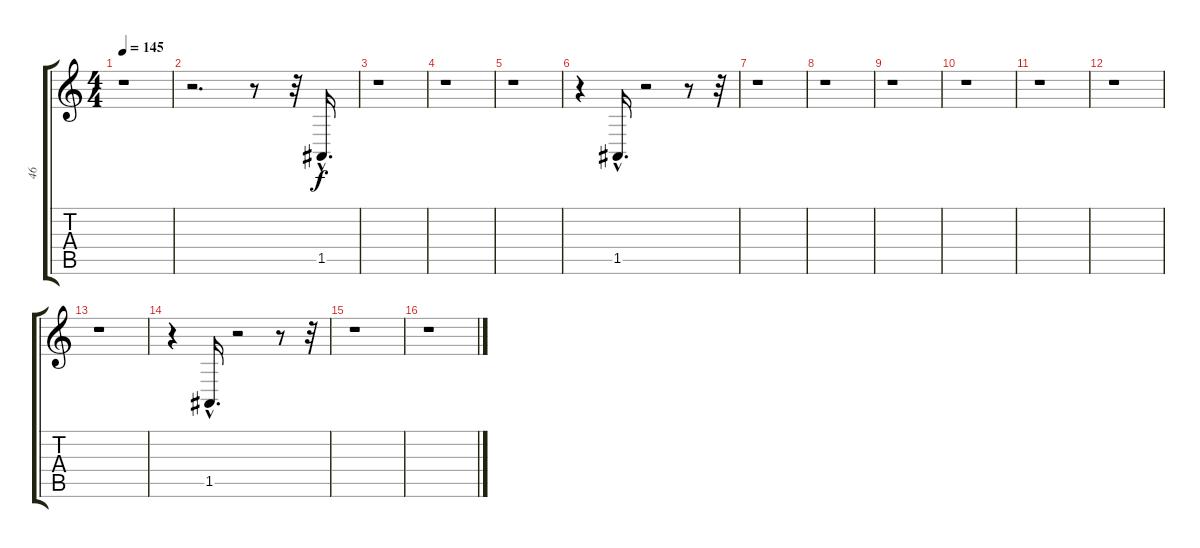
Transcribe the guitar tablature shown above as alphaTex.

\track ("46" "46") {instrument voiceoohs}
\staff {score tabs}
\tuning (E4 B3 G3 D3 A2 E2) {hide}
\ts (4 4)
\tempo 145
\clef g2
\ks c
r.1{dy f} |
r.2{d} r.8 r.32 1.5{hac}.16{d} |
r.1 |
r.1 |
r.1 |
r.4 1.5{hac}.16{d} r.2 r.8 r.32 |
r.1 |
r.1 |
r.1 |
r.1 |
r.1 |
r.1 |
r.1 |
r.4 1.5{hac}.16{d} r.2 r.8 r.32 |
r.1 |
r.1
